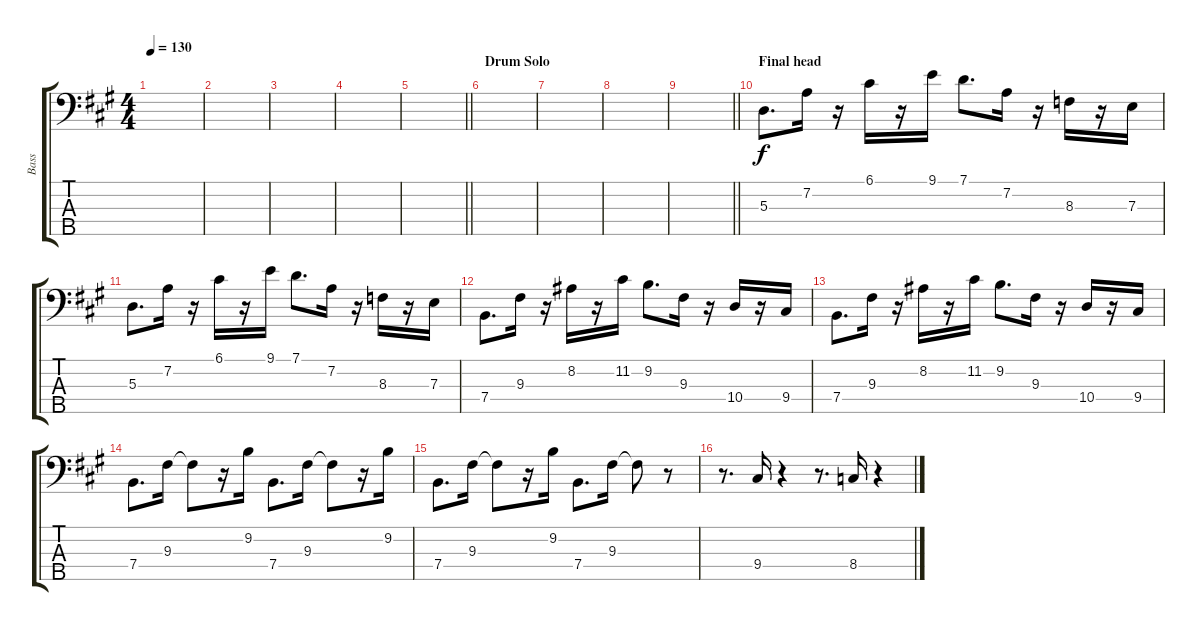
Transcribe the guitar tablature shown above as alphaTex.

\track ("Bass" "Bass") {instrument acousticbass}
\staff {score tabs}
\tuning (G2 D2 A1 E1 B0) {hide}
\ts (4 4)
\tempo 130
\clef f4
\ks a
|
|
|
|
\barLineRight lightlight
|
\section ("" "Drum Solo")
|
|
|
\barLineRight lightlight
|
\section ("" "Final head")
5.3.8{d} 7.2.16 r.16 6.1.16 r.16 9.1.16 7.1.8{d} 7.2.16 r.16 8.3.16 r.16 7.3.16 |
5.3.8{d} 7.2.16 r.16 6.1.16 r.16 9.1.16 7.1.8{d} 7.2.16 r.16 8.3.16 r.16 7.3.16 |
7.4.8{d} 9.3.16 r.16 8.2.16 r.16 11.2.16 9.2.8{d} 9.3.16 r.16 10.4.16 r.16 9.4.16 |
7.4.8{d} 9.3.16 r.16 8.2.16 r.16 11.2.16 9.2.8{d} 9.3.16 r.16 10.4.16 r.16 9.4.16 |
7.4.8{d} 9.3.16 9.3{t}.8 r.16 9.2.16 7.4.8{d} 9.3.16 9.3{t}.8 r.16 9.2.16 |
7.4.8{d} 9.3.16 9.3{t}.8 r.16 9.2.16 7.4.8{d} 9.3.16 9.3{t}.8 r.8 |
r.8{d} 9.4.16 r.4 r.8{d} 8.4.16 r.4
